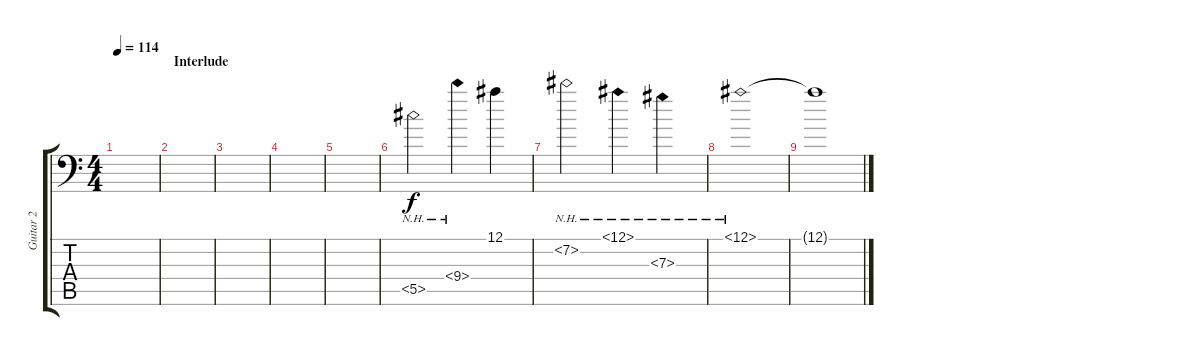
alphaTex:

\track ("Guitar 2" "Guitar 2") {instrument acousticguitarsteel}
\staff {score tabs}
\tuning (Bb3 Gb3 Db3 Ab2 Db2 Ab1) {hide}
\ts (4 4)
\tempo 114
\clef f4
\ks c
|
\section ("" "Interlude")
|
|
|
|
5.5{nh}.2 9.4{nh}.4 12.1.4 |
7.2{nh}.2 12.1{nh}.4 7.3{nh}.4 |
12.1{nh}.1 |
12.1{t}.1
